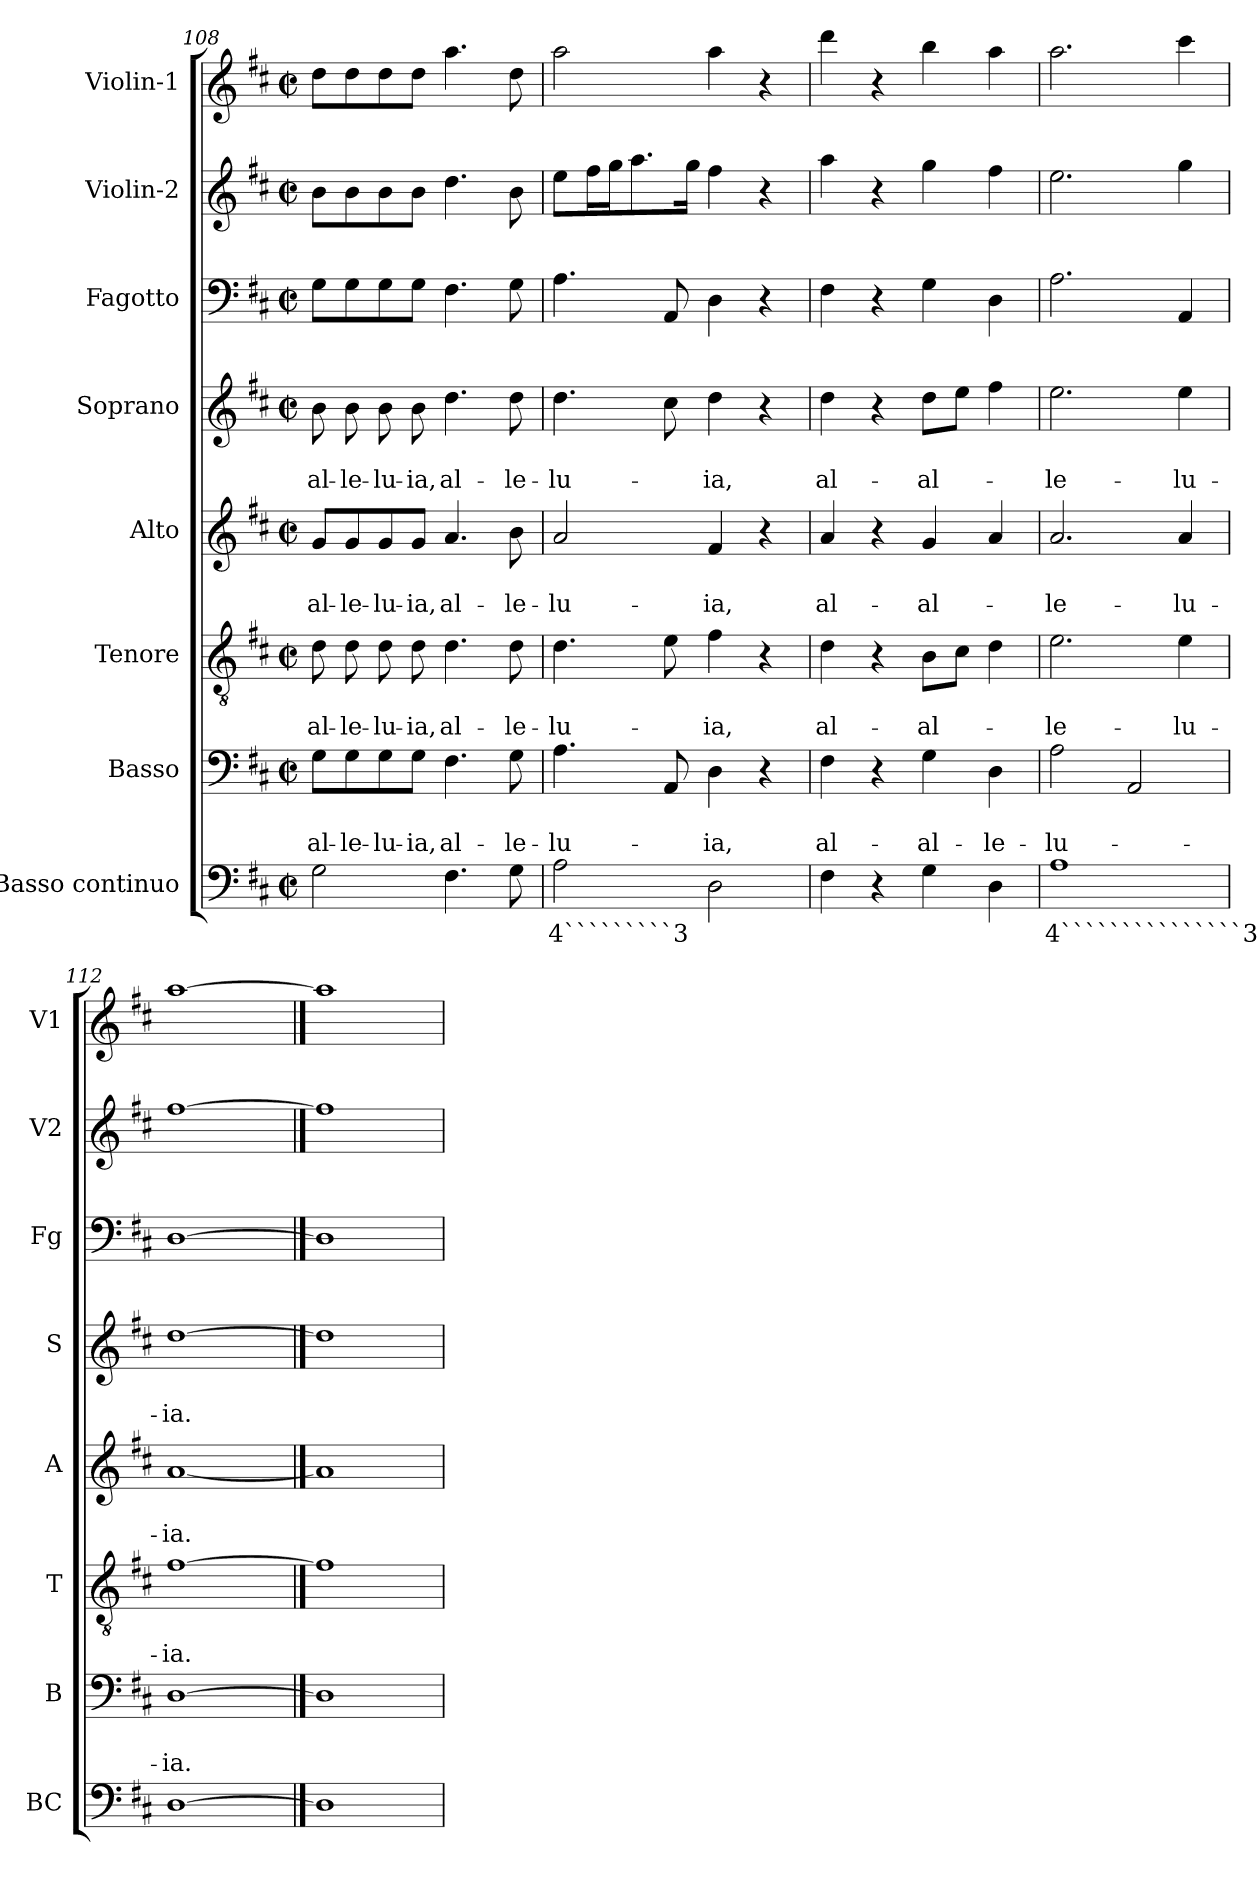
**kern	**text	**kern	**text	**text	**kern	**text	**text	**kern	**text	**text	**kern	**text	**text	**kern	**kern	**kern
*part8	*part8	*part7	*part7	*part7	*part6	*part6	*part6	*part5	*part5	*part5	*part4	*part4	*part4	*part3	*part2	*part1
*staff8	*staff8	*staff7	*staff7	*staff7	*staff6	*staff6	*staff6	*staff5	*staff5	*staff5	*staff4	*staff4	*staff4	*staff3	*staff2	*staff1
*I"Basso continuo	*	*I"Basso	*	*	*I"Tenore	*	*	*I"Alto	*	*	*I"Soprano	*	*	*I"Fagotto	*I"Violin-2	*I"Violin-1
*I'BC	*	*I'B	*	*	*I'T	*	*	*I'A	*	*	*I'S	*	*	*I'Fg	*I'V2	*I'V1
*clefF4	*	*clefF4	*	*	*clefGv2	*	*	*clefG2	*	*	*clefG2	*	*	*clefF4	*clefG2	*clefG2
*k[f#c#]	*	*k[f#c#]	*	*	*k[f#c#]	*	*	*k[f#c#]	*	*	*k[f#c#]	*	*	*k[f#c#]	*k[f#c#]	*k[f#c#]
*D:	*	*D:	*	*	*D:	*	*	*D:	*	*	*D:	*	*	*D:	*D:	*D:
*M2/2	*	*M2/2	*	*	*M2/2	*	*	*M2/2	*	*	*M2/2	*	*	*M2/2	*M2/2	*M2/2
*met(c|)	*	*met(c|)	*	*	*met(c|)	*	*	*met(c|)	*	*	*met(c|)	*	*	*met(c|)	*met(c|)	*met(c|)
=108	=108	=108	=108	=108	=108	=108	=108	=108	=108	=108	=108	=108	=108	=108	=108	=108
!	!	!	!	!LO:LY:b	!	!	!LO:LY:b	!	!	!LO:LY:b	!	!	!LO:LY:b	!	!	!
2G\	.	8G\L	.	al-	8d\	.	al-	8g/L	.	al-	8b\	.	al-	8G\L	8b\L	8dd\L
!	!	!	!	!LO:LY:b	!	!	!LO:LY:b	!	!	!LO:LY:b	!	!	!LO:LY:b	!	!	!
.	.	8G\	.	-le-	8d\	.	-le-	8g/	.	-le-	8b\	.	-le-	8G\	8b\	8dd\
!	!	!	!	!LO:LY:b	!	!	!LO:LY:b	!	!	!LO:LY:b	!	!	!LO:LY:b	!	!	!
.	.	8G\	.	-lu-	8d\	.	-lu-	8g/	.	-lu-	8b\	.	-lu-	8G\	8b\	8dd\
!	!	!	!	!LO:LY:b	!	!	!LO:LY:b	!	!	!LO:LY:b	!	!	!LO:LY:b	!	!	!
.	.	8G\J	.	-ia,	8d\	.	-ia,	8g/J	.	-ia,	8b\	.	-ia,	8G\J	8b\J	8dd\J
!	!	!	!	!LO:LY:b	!	!	!LO:LY:b	!	!	!LO:LY:b	!	!	!LO:LY:b	!	!	!
4.F#\	.	4.F#\	.	al-	4.d\	.	al-	4.a/	.	al-	4.dd\	.	al-	4.F#\	4.dd\	4.aa\
!	!	!	!	!LO:LY:b	!	!	!LO:LY:b	!	!	!LO:LY:b	!	!	!LO:LY:b	!	!	!
8G\	.	8G\	.	-le-	8d\	.	-le-	8b\	.	-le-	8dd\	.	-le-	8G\	8b\	8dd\
!!LO:LB:g=z
=109	=109	=109	=109	=109	=109	=109	=109	=109	=109	=109	=109	=109	=109	=109	=109	=109
!	!LO:LY:b	!	!	!LO:LY:b	!	!	!LO:LY:b	!	!	!LO:LY:b	!	!	!LO:LY:b	!	!	!
2A\	4`````````3	4.A\	.	-lu-	4.d\	.	-lu-	2a/	.	-lu-	4.dd\	.	-lu-	4.A\	8ee\L	2aa\
.	.	.	.	.	.	.	.	.	.	.	.	.	.	.	16ff#\L	.
.	.	.	.	.	.	.	.	.	.	.	.	.	.	.	16gg\J	.
.	.	.	.	.	.	.	.	.	.	.	.	.	.	.	8.aa\	.
.	.	8AA/	.	.	8e\	.	.	.	.	.	8cc#\	.	.	8AA/	.	.
.	.	.	.	.	.	.	.	.	.	.	.	.	.	.	16gg\Jk	.
!	!	!	!	!LO:LY:b	!	!	!LO:LY:b	!	!	!LO:LY:b	!	!	!LO:LY:b	!	!	!
2D\	.	4D\	.	-ia,	4f#\	.	-ia,	4f#/	.	-ia,	4dd\	.	-ia,	4D\	4ff#\	4aa\
.	.	4r	.	.	4r	.	.	4r	.	.	4r	.	.	4r	4r	4r
=110	=110	=110	=110	=110	=110	=110	=110	=110	=110	=110	=110	=110	=110	=110	=110	=110
!	!	!	!	!LO:LY:b	!	!	!LO:LY:b	!	!	!LO:LY:b	!	!	!LO:LY:b	!	!	!
4F#\	.	4F#\	.	al-	4d\	.	al-	4a/	.	al-	4dd\	.	al-	4F#\	4aa\	4ddd\
4r	.	4r	.	.	4r	.	.	4r	.	.	4r	.	.	4r	4r	4r
!	!	!	!	!LO:LY:b	!	!	!LO:LY:b	!	!	!LO:LY:b	!	!	!LO:LY:b	!	!	!
4G\	.	4G\	.	-al-	8B\L	.	-al-	4g/	.	-al-	8dd\L	.	-al-	4G\	4gg\	4bb\
.	.	.	.	.	8c#\J	.	.	.	.	.	8ee\J	.	.	.	.	.
!	!	!	!	!LO:LY:b	!	!	!	!	!	!	!	!	!	!	!	!
4D\	.	4D\	.	-le-	4d\	.	.	4a/	.	.	4ff#\	.	.	4D\	4ff#\	4aa\
=111	=111	=111	=111	=111	=111	=111	=111	=111	=111	=111	=111	=111	=111	=111	=111	=111
!	!LO:LY:b	!	!	!LO:LY:b	!	!	!LO:LY:b	!	!	!LO:LY:b	!	!	!LO:LY:b	!	!	!
1A	4```````````````3	2A\	.	-lu-	2.e\	.	-le-	2.a/	.	-le-	2.ee\	.	-le-	2.A\	2.ee\	2.aa\
.	.	2AA/	.	.	.	.	.	.	.	.	.	.	.	.	.	.
!	!	!	!	!	!	!	!LO:LY:b	!	!	!LO:LY:b	!	!	!LO:LY:b	!	!	!
.	.	.	.	.	4e\	.	-lu-	4a/	.	-lu-	4ee\	.	-lu-	4AA/	4gg\	4ccc#\
=112	=112	=112	=112	=112	=112	=112	=112	=112	=112	=112	=112	=112	=112	=112	=112	=112
!	!	!	!	!LO:LY:b	!	!	!LO:LY:b	!	!	!LO:LY:b	!	!	!LO:LY:b	!	!	!
[1D	.	[1D	.	-ia.	[1f#	.	-ia.	[1a	.	-ia.	[1dd	.	-ia.	[1D	[1ff#	[1aa
==113	==113	==113	==113	==113	==113	==113	==113	==113	==113	==113	==113	==113	==113	==113	==113	==113
1D]	.	1D]	.	.	1f#]	.	.	1a]	.	.	1dd]	.	.	1D]	1ff#]	1aa]
=	=	=	=	=	=	=	=	=	=	=	=	=	=	=	=	=
*-	*-	*-	*-	*-	*-	*-	*-	*-	*-	*-	*-	*-	*-	*-	*-	*-
